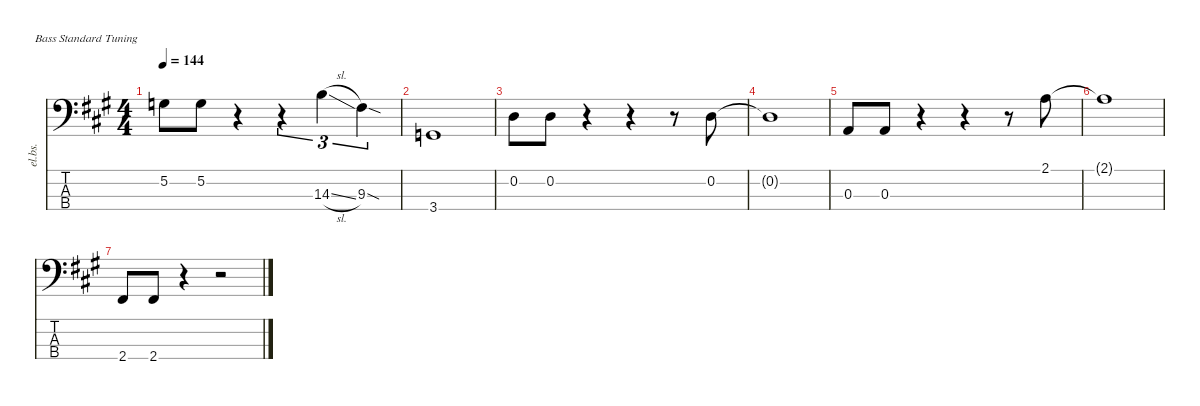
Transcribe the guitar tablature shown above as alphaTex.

\defaultSystemsLayout 4
\hideDynamics
\bracketExtendMode nobrackets
\track ("E.Bass" "el.bs.") {instrument electricbassfinger}
\staff {score tabs}
\tuning (G2 D2 A1 E1)
\ts (4 4)
\tempo 144
\clef f4
\ks a
5.2{acc forcenatural}.8{dy mf} 5.2{acc forcenatural}.8 r.4 r.4{tu (3 2)} 14.3{sl acc forcenatural}.4{tu (3 2)} 9.3{sod acc #}.4{tu (3 2)} |
3.4{acc forcenatural}.1 |
0.2{acc forcenatural}.8 0.2{acc forcenatural}.8 r.4 r.4 r.8 0.2{acc forcenatural}.8 |
0.2{t acc forcenatural}.1 |
0.3{acc forcenatural}.8 0.3{acc forcenatural}.8 r.4 r.4 r.8 2.1{acc forcenatural}.8 |
2.1{t acc forcenatural}.1 |
2.4{acc #}.8 2.4{acc #}.8 r.4 r.2
